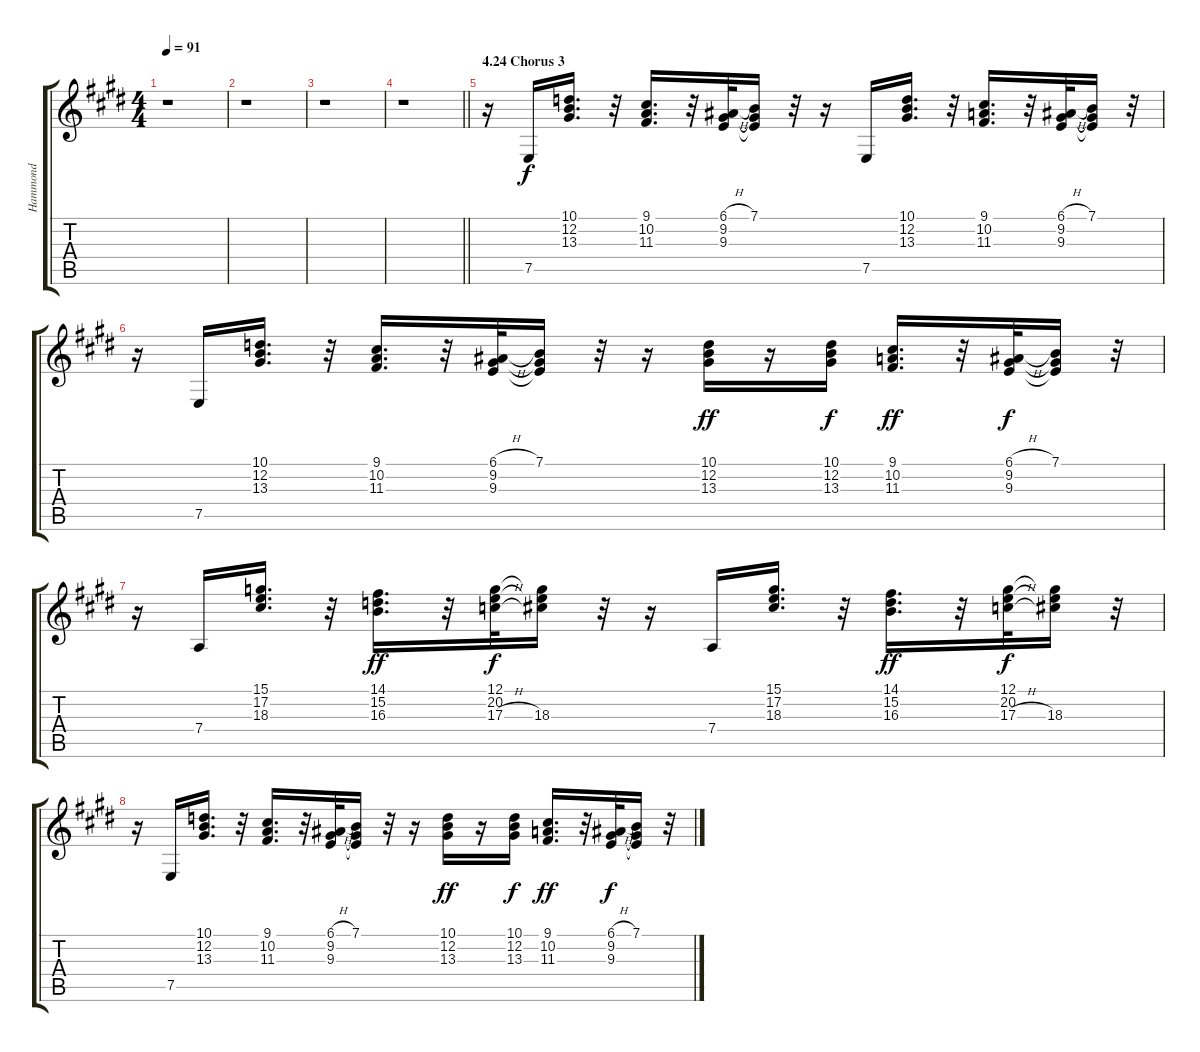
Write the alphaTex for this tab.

\track ("Hammond" "Hammond") {instrument drawbarorgan}
\staff {score tabs}
\tuning (E4 B3 G3 D3 A2 E2) {hide}
\ts (4 4)
\tempo 91
\clef g2
\ks e
r.1{dy f} |
r.1 |
r.1 |
\barLineRight lightlight
r.1 |
\section ("" "4.24 Chorus 3")
r.16 7.5.16 (10.1 12.2 13.3).16{d} r.32 (9.1 10.2 11.3).16{d} r.32 (6.1{h} 9.2 9.3).32 (7.1 9.2{t} 9.3{t}).16 r.32 r.16 7.5.16 (10.1 12.2 13.3).16{d} r.32 (9.1 10.2 11.3).16{d} r.32 (6.1{h} 9.2 9.3).32 (7.1 9.2{t} 9.3{t}).16 r.32 |
r.16 7.5.16 (10.1 12.2 13.3).16{d} r.32 (9.1 10.2 11.3).16{d} r.32 (6.1{h} 9.2 9.3).32 (7.1 9.2{t} 9.3{t}).16 r.32 r.16 (10.1 12.2 13.3).16{dy ff} r.16 (10.1 12.2 13.3).16{dy f} (9.1 10.2 11.3).16{d dy ff} r.32 (6.1{h} 9.2 9.3).32{dy f} (7.1 9.2{t} 9.3{t}).16 r.32 |
r.16 7.4.16 (15.1 17.2 18.3).16{d} r.32 (14.1 15.2 16.3).16{d dy ff} r.32 (12.1 20.2 17.3{h}).32{dy f} (12.1{t} 20.2{t} 18.3).16 r.32 r.16 7.4.16 (15.1 17.2 18.3).16{d} r.32 (14.1 15.2 16.3).16{d dy ff} r.32 (12.1 20.2 17.3{h}).32{dy f} (12.1{t} 20.2{t} 18.3).16 r.32 |
r.16 7.5.16 (10.1 12.2 13.3).16{d} r.32 (9.1 10.2 11.3).16{d} r.32 (6.1{h} 9.2 9.3).32 (7.1 9.2{t} 9.3{t}).16 r.32 r.16 (10.1 12.2 13.3).16{dy ff} r.16 (10.1 12.2 13.3).16{dy f} (9.1 10.2 11.3).16{d dy ff} r.32 (6.1{h} 9.2 9.3).32{dy f} (7.1 9.2{t} 9.3{t}).16 r.32
